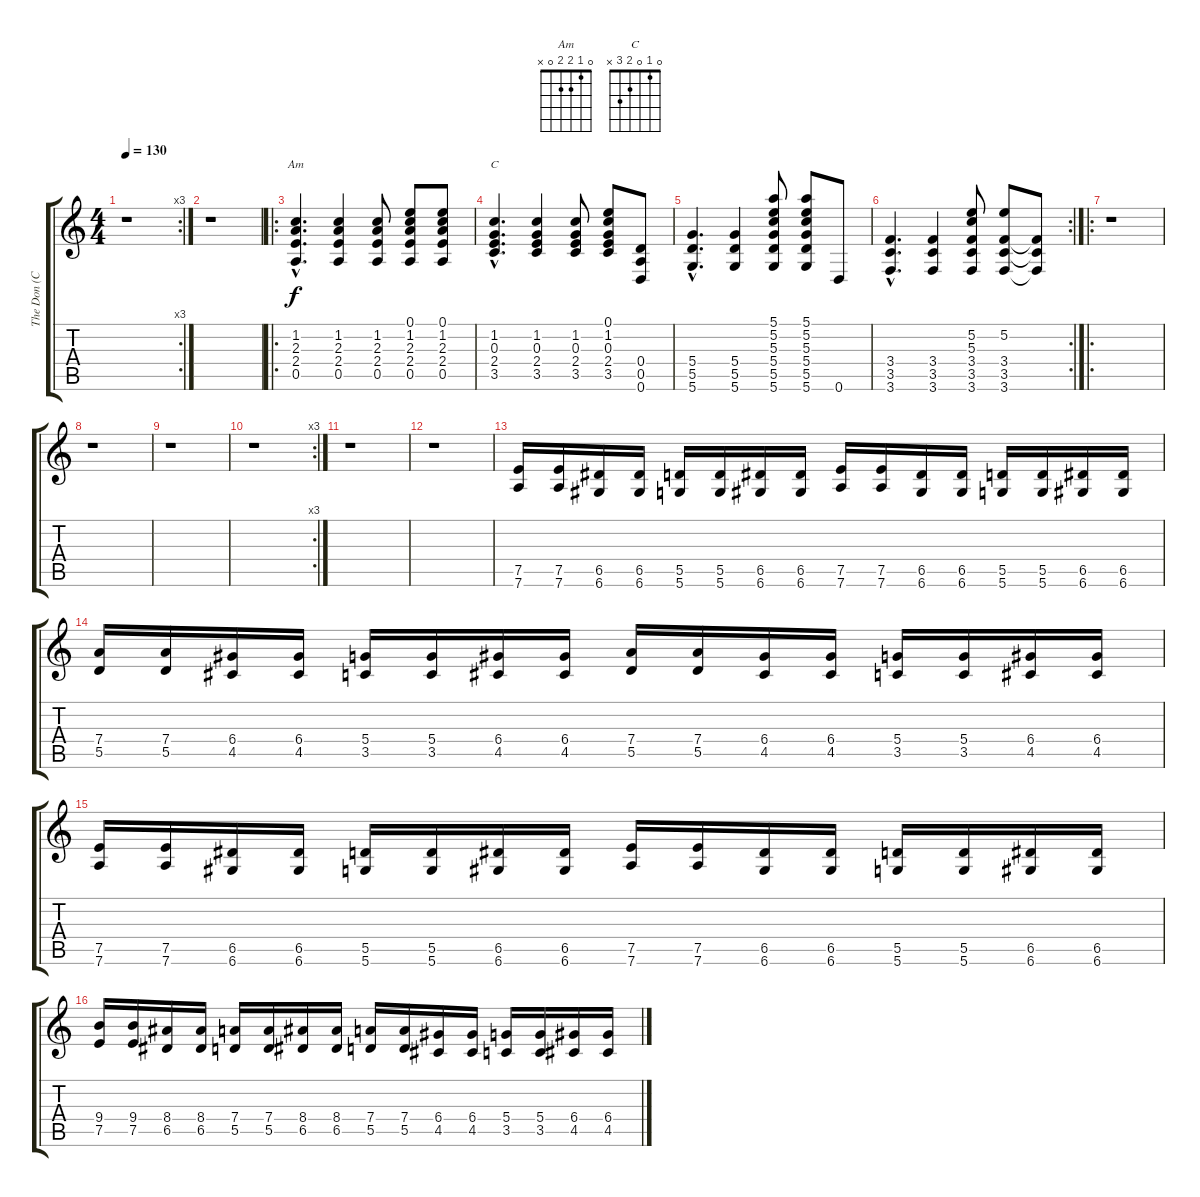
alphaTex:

\track ("The Don (Clean)" "The Don (C") {instrument acousticguitarsteel}
\staff {score tabs}
\tuning (E4 B3 G3 D3 A2 D2) {hide}
\chord ("Am" 0 1 2 2 0 x)
\chord ("C" 0 1 0 2 3 x)
\rc 3
\ts (4 4)
\tempo 130
\clef g2
\ks c
r.1{dy f} |
r.1 |
\ro
(1.2{hac} 2.3{hac} 2.4{hac} 0.5{hac}).4{d ch "Am"} (1.2 2.3 2.4 0.5).4 (1.2 2.3 2.4 0.5).8 (0.1 1.2 2.3 2.4 0.5).8 (0.1 1.2 2.3 2.4 0.5).8 |
(1.2{hac} 0.3{hac} 2.4{hac} 3.5{hac}).4{d ch "C"} (1.2 0.3 2.4 3.5).4 (1.2 0.3 2.4 3.5).8 (0.1 1.2 0.3 2.4 3.5).8 (0.4 0.5 0.6).8 |
(5.4{hac} 5.5{hac} 5.6{hac}).4{d} (5.4 5.5 5.6).4 (5.1 5.2 5.3 5.4 5.5 5.6).8 (5.1 5.2 5.3 5.4 5.5 5.6).8 0.6.8 |
\rc 2
(3.4{hac} 3.5{hac} 3.6{hac}).4{d} (3.4 3.5 3.6).4 (5.2 5.3 3.4 3.5 3.6).8 (5.2 3.4 3.5 3.6).8 (3.4{t} 3.5{t} 3.6{t}).8 |
\ro
r.1 |
r.1 |
r.1 |
\rc 3
r.1 |
r.1 |
r.1 |
(7.5 7.6).16 (7.5 7.6).16 (6.5 6.6).16 (6.5 6.6).16 (5.5 5.6).16 (5.5 5.6).16 (6.5 6.6).16 (6.5 6.6).16 (7.5 7.6).16 (7.5 7.6).16 (6.5 6.6).16 (6.5 6.6).16 (5.5 5.6).16 (5.5 5.6).16 (6.5 6.6).16 (6.5 6.6).16 |
(7.4 5.5).16 (7.4 5.5).16 (6.4 4.5).16 (6.4 4.5).16 (5.4 3.5).16 (5.4 3.5).16 (6.4 4.5).16 (6.4 4.5).16 (7.4 5.5).16 (7.4 5.5).16 (6.4 4.5).16 (6.4 4.5).16 (5.4 3.5).16 (5.4 3.5).16 (6.4 4.5).16 (6.4 4.5).16 |
(7.5 7.6).16 (7.5 7.6).16 (6.5 6.6).16 (6.5 6.6).16 (5.5 5.6).16 (5.5 5.6).16 (6.5 6.6).16 (6.5 6.6).16 (7.5 7.6).16 (7.5 7.6).16 (6.5 6.6).16 (6.5 6.6).16 (5.5 5.6).16 (5.5 5.6).16 (6.5 6.6).16 (6.5 6.6).16 |
(9.4 7.5).16 (9.4 7.5).16 (8.4 6.5).16 (8.4 6.5).16 (7.4 5.5).16 (7.4 5.5).16 (8.4 6.5).16 (8.4 6.5).16 (7.4 5.5).16 (7.4 5.5).16 (6.4 4.5).16 (6.4 4.5).16 (5.4 3.5).16 (5.4 3.5).16 (6.4 4.5).16 (6.4 4.5).16
